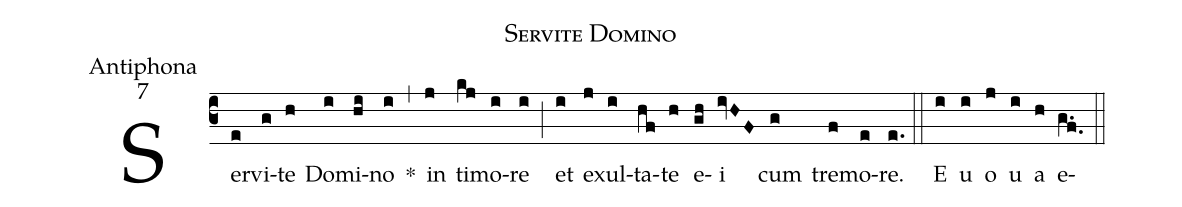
name:Servite Domino;
office-part:Antiphona;
mode:7;
%%
(c3) Ser(e)vi(g)te(h) Do(i)mi(hi)no(i) *(,) in(j) ti(kj)mo(i)re(i) (;) et(i) e(j)xul(i)ta(hf)te(h) e(gh)i(ivHF) cum(g) tre(f)mo(e)re.(e.) (::) <eu>E(i) u(i) o(j) u(i) a(h) e(g.f.)</eu> (::)
